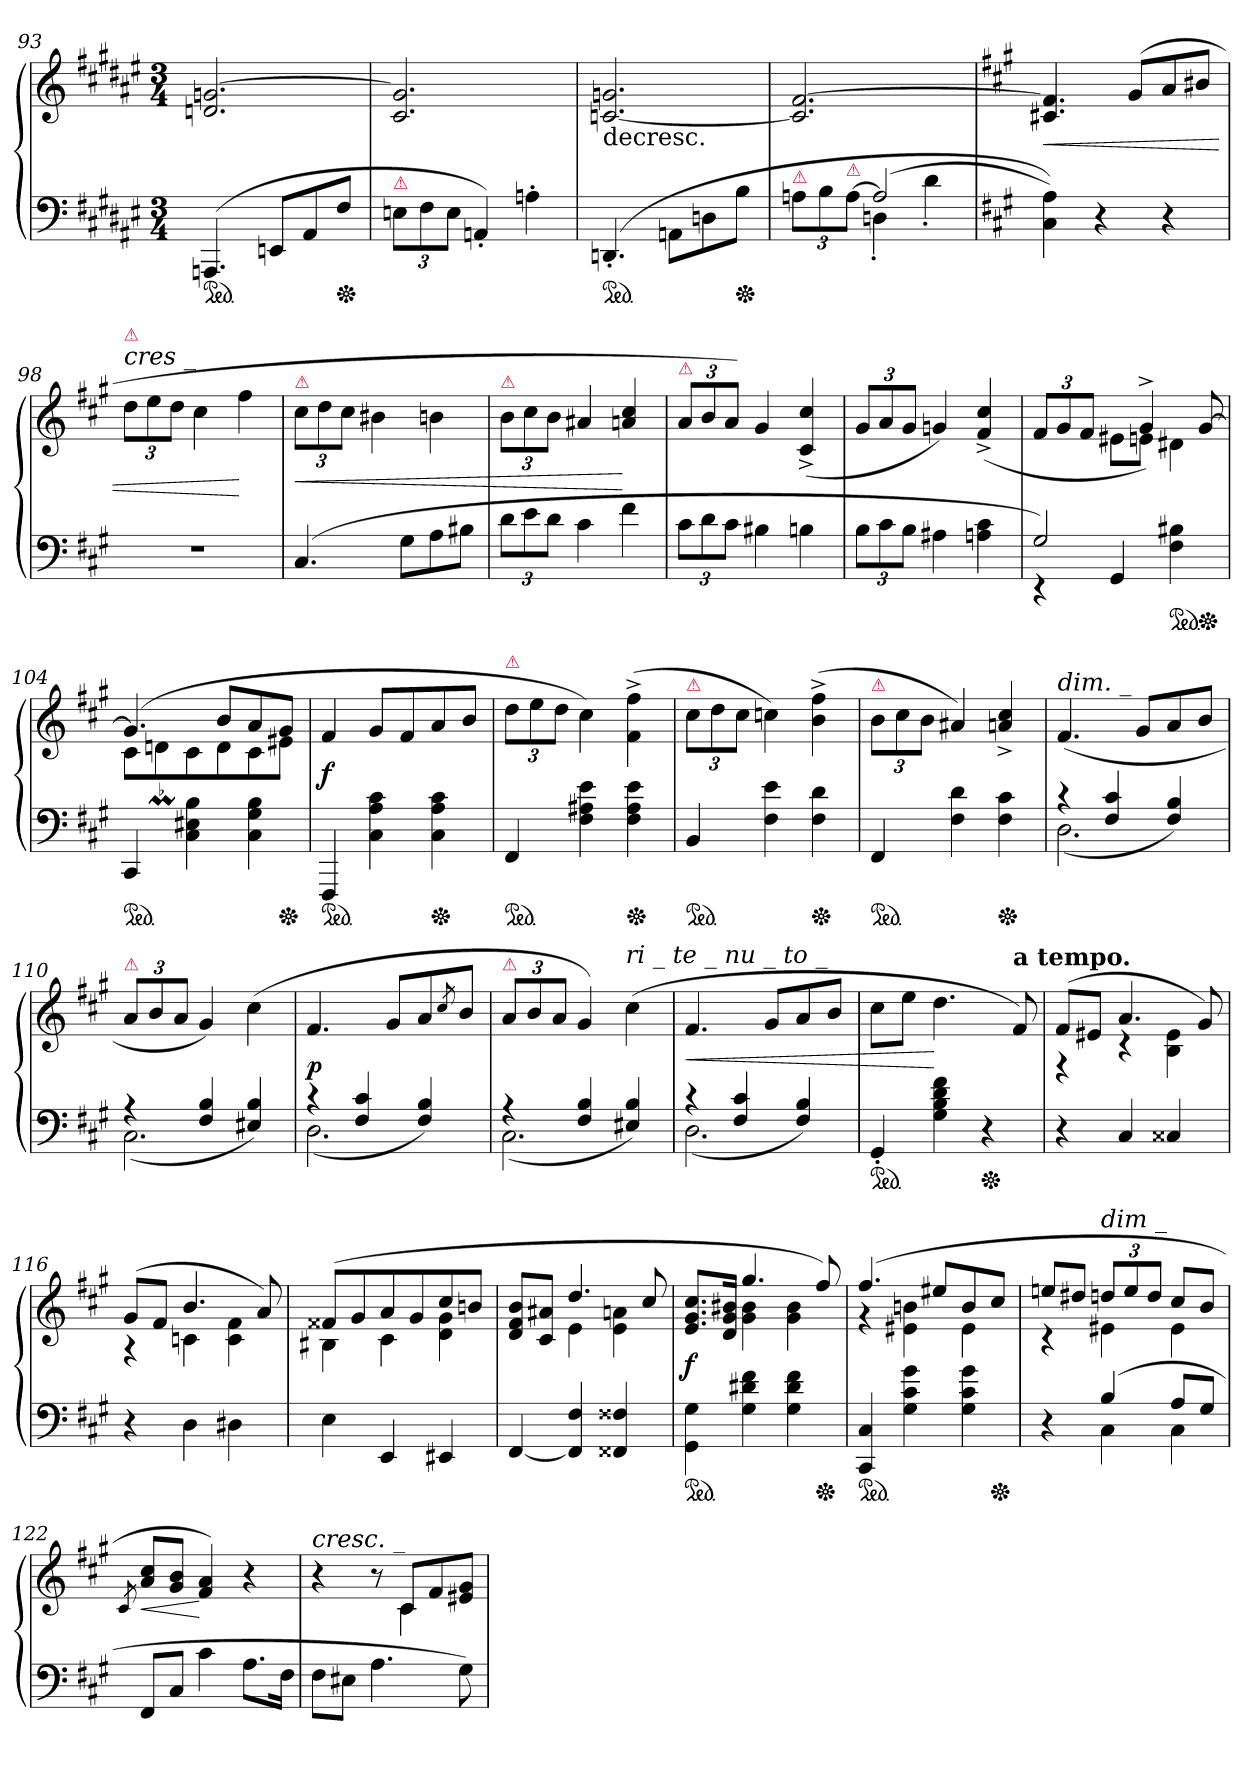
**kern	**kern	**dynam
*part1	*part1	*part1
*staff2	*staff1	*staff1/2
*clefF4	*clefG2	*
*k[f#c#g#d#a#e#]	*k[f#c#g#d#a#e#]	*
*M3/4	*M3/4	*
*ped	*	*
=93	=93	=93
(4.AAAn/	2.dn/ [2.gn/	.
8EEn/L	.	.
8AA#/	.	.
*Xped	*	*
8F#/J	.	.
=94	=94	=94
!LO:TX:a:color=crimson:t=⚠	!	!
12En\L	2.c#/ 2.gn]/	.
12F#\	.	.
12E\J	.	.
4AAn'/)	.	.
4An'\	.	.
=95	=95	=95
!	!LO:TX:c:t=decresc.	!
*ped	*	*
(>4.DDn'/	[2.cn/ 2.gn/	.
8AAn\L	.	.
8Dn\	.	.
*Xped	*	*
8B\J	.	.
=96	=96	=96
*^	*	*
!LO:TX:a:color=crimson:t=⚠	!	!	!
4ryy	12AnL	2.cn] [2.f#	.
.	12B	.	.
!	!LO:TX:a:color=crimson:t=⚠	!	!
.	[>12AJ	.	.
(2A]	4Dn'	.	.
.	4d#'\	.	.
*v	*v	*	*
=97	=97	=97
*k[f#c#g#]	*k[f#c#g#]	*
4C#\ 4A\))	4.c#X/ 4.f#]/	<
4r	.	.
.	(>8g#/L	.
4r	8a/	.
.	8b#X/J	.
=98	=98	=98
!	!LO:TX:a:i:t=cres _	!
!	!LO:TX:a:color=crimson:t=⚠	!
2.r	12dd\L	.
.	12ee\	.
.	12dd\J	.
.	4cc#\	.
.	4ff#\	[
=99	=99	=99
!	!LO:TX:a:color=crimson:t=⚠	!
!	!	!LO:HP:b
(>4.C#/	12cc#\L	<
.	12dd\	.
.	12cc#\J	.
.	4b#X\	.
8G#\L	.	.
8A\	4bn\	.
8B#X\J	.	.
=100	=100	=100
!	!LO:TX:a:color=crimson:t=⚠	!
12d\L	12b\L	.
12e\	12cc#\	.
12d\J	12b\J	.
4c#\	4a#X/	.
4f#\	4an/ 4cc#/	[
=101	=101	=101
!	!LO:TX:a:color=crimson:t=⚠	!
12c#\L	12a/L	.
12d\	12b/	.
12c#\J	12a/J)	.
4B#X\	4g#/	.
4Bn\	(>4c#^/ 4cc#^/	.
=102	=102	=102
12B\L	12g#/L	.
12c#\	12a/	.
12B\J	12g#/J	.
4A#X\	4gn/)	.
4An\ 4c#\	(>4f#^>/ 4cc#^>/	.
=103	=103	=103
*^	*^	*
2G#)	4r	4.ryy	12f#/L	.
.	.	.	12g#/	.
.	.	.	12f#J	.
.	4GG#/	.	8e#XL	.
.	.	4g#^)	8enJ	.
*ped	*	*	*	*
4ryy	4F# 4B#X	.	4d#X	.
*Xped	*	*	*	*
.	.	[8g#	.	.
*v	*v	*	*	*
=104	=104	=104	=104
*ped	*	*	*
4CC#/	(4.g#/]	8c#\L	.
!	!	!LO:MOR:acc=-	!
.	.	8dnm\	.
4C#\ 4E#X\ 4B\	.	8c#\	.
.	8b/L	8d\	.
4C#\ 4G#\ 4B\	8a/	8c#\	.
*Xped	*	*	*
.	8g#/J	8e#X\J	.
*	*v	*v	*
=105	=105	=105
*ped	*	*
4FFF#	4f#/	f
4C#\ 4A\ 4c#\	8g#/L	.
.	8f#/	.
*Xped	*	*
4C#\ 4A\ 4c#\	8a/	.
.	8b/J	.
=106	=106	=106
!	!LO:TX:a:color=crimson:t=⚠	!
*ped	*	*
4FF#/	12dd\L	.
.	12ee\	.
.	12dd\J	.
4F#\ 4A#X\ 4e\	4cc#)	.
*Xped	*	*
4F#\ 4A#\ 4e\	(4f#^<\ 4ff#^<\	.
=107	=107	=107
!	!LO:TX:a:color=crimson:t=⚠	!
*ped	*	*
4BB/	12cc#\L	.
.	12dd\	.
.	12cc#\J	.
4F#\ 4e\	4ccn\)	.
*Xped	*	*
4F#\ 4d\	(4b^<\ 4ff#^<\	.
=108	=108	=108
!	!LO:TX:a:color=crimson:t=⚠	!
*ped	*	*
4FF#/	12b\L	.
.	12cc#\	.
.	12b\J	.
4F#\ 4d\	4a#X/)	.
*Xped	*	*
4F#\ 4c#\	4an^/ 4cc#^/	.
=109	=109	=109
*^	*	*
!	!	!LO:TX:a:i:t=dim. _	!
4r	(>2.D\	(>4.f#/	.
4F#/ 4c#/	.	.	.
.	.	8g#/L	.
4F#/ 4B/)	.	8a/	.
.	.	8b/J	.
=110	=110	=110	=110
!	!	!LO:TX:a:color=crimson:t=⚠	!
4r	(>2.C#\	12a/L	.
.	.	12b/	.
.	.	12a/J	.
4F#/ 4B/	.	4g#/)	.
4E#X/ 4B/)	.	(4cc#\	.
=111	=111	=111	=111
4r	(>2.D\	4.f#/	p
4F#/ 4c#/	.	.	.
.	.	8g#/L	.
4F#/ 4B/)	.	8a/	.
.	.	8qcc#	.
.	.	8b/J	.
=112	=112	=112	=112
!	!	!LO:TX:a:color=crimson:t=⚠	!
4r	(>2.C#\	12a/L	.
.	.	12b/	.
.	.	12a/J	.
4F#/ 4B/	.	4g#/)	.
!	!	!LO:TX:a:i:t=ri _ te _ nu _ to _	!
4E#X/ 4B/)	.	(>4cc#\	.
=113	=113	=113	=113
4r	(>2.D\	4.f#/	<
4F#/ 4c#/	.	.	.
.	.	8g#/L	.
4F#/ 4B/)	.	8a/	.
.	.	8b/J	.
*v	*v	*	*
=114	=114	=114
*ped	*	*
4GG#'/	8cc#\L	.
.	8ee\J	.
4G#\ 4B\ 4d\ 4f#\	4.dd\	[
*Xped	*	*
4r	.	.
!	!LO:TX:a:B:t=a tempo.	!
.	8f#/)	.
=115	=115	=115
*	*^	*
4r	(8f#/L	4r	.
.	8e#X/J	.	.
4C#/	4.a/	4r	.
4C##X/	.	4B\ 4e#\	.
.	8g#/)	.	.
=116	=116	=116	=116
4r	(8g#/L	4r	.
.	8f#/J	.	.
4D\	4.b/	4cn\	.
4D#X\	.	4c\ 4f#\	.
.	8a/)	.	.
=117	=117	=117	=117
4E\	(8f##X/L	4B#X\	.
.	8g#/	.	.
4EE/	8a/	4c#\	.
.	8g#/	.	.
4EE#X/	8cc#/	4d\ 4g#\	.
.	8bn/J	.	.
=118	=118	=118	=118
[4FF#/	8d/ 8f#/ 8b/L	4ryy	.
.	8c#/ 8a#X/J	.	.
4FF#]/ 4F#/	4.dd/	4e\	.
4FF##X/ 4F##X/	.	4e\ 4an\	.
.	8cc#/	.	.
=119	=119	=119	=119
*ped	*	*	*
4GG#\ 4G#\	8.e/ 8.g#/ 8.cc#/L	4ryy	f
.	16d/ 16g#/ 16b#X/Jk	.	.
4G#\ 4d#X\ 4f#\	4.gg#/	4g#\ 4b#\	.
4G#\ 4d#\ 4f#\	.	4g#\ 4b#\	.
*Xped	*	*	*
.	8ff#/)	.	.
=120	=120	=120	=120
*ped	*	*	*
4CC#/ 4C#/	(4.ff#/	4r	.
4G#\ 4c#\ 4g#\	.	4e#X\ 4bn\	.
.	8ee#X/L	.	.
4G#\ 4c#\ 4g#\	8b/	4e#\	.
*Xped	*	*	*
.	8cc#/J	.	.
=121	=121	=121	=121
*^	*	*	*
4ryy	4r	8een/L	4r	.
.	.	8dd#X/J	.	.
!	!	!LO:TX:a:i:t=dim _	!	!
(>4B/	4C#\	12ddn/L	4e#X\	.
.	.	12ee/	.	.
.	.	12dd/J	.	.
8A/L	4C#\	8cc#/L	4e#\	.
8G#/J	.	8b/J	.	.
*v	*v	*	*	*
*	*v	*v	*
=122	=122	=122
.	8qc#	.
!	!	!LO:HP:b
8FF#/L	8a/ 8cc#/L	<
8C#/J	8g#/ 8b/J	.
4c#\	4f#/ 4a/)	[
8.A\L	4r	.
16F#\Jk	.	.
=123	=123	=123
*	*^	*
!	!LO:TX:a:i:t=cresc. _	!	!
8F#\L	4ryy	4r	.
8E#X\J	.	.	.
4.A\	8ryy	8r	.
.	8c#/L	4c#\	.
.	8f#/	.	.
8G#\)	8e#X/ 8g#/J	8ryy	.
*	*v	*v	*
=	=	=
*-	*-	*-
